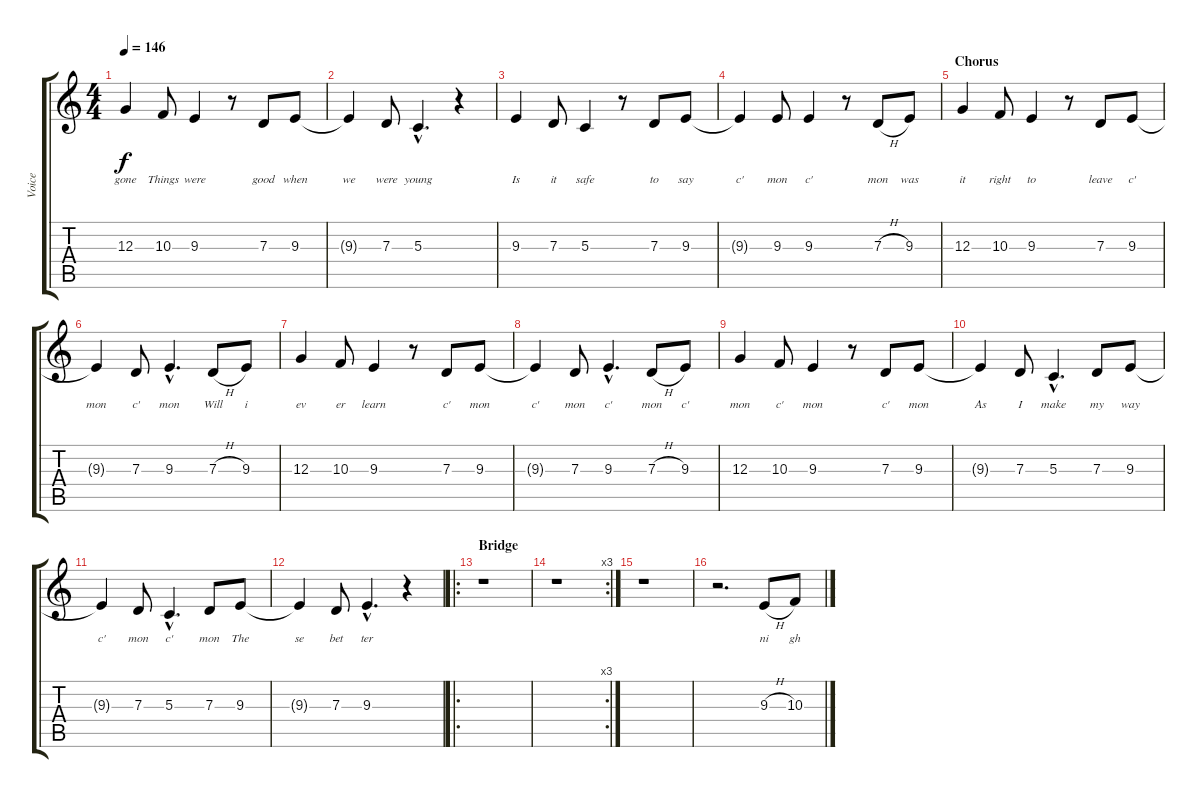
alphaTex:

\track ("Voice" "Voice") {instrument lead2sawtooth}
\staff {score tabs}
\tuning (E4 B3 G3 D3 A2 E2) {hide}
\ts (4 4)
\tempo 146
\clef g2
\ks c
12.3.4{lyrics (0 "gone") lyrics (1 "") lyrics (2 "") lyrics (3 "") lyrics (4 "") dy f} 10.3.8{lyrics (0 "Things") lyrics (1 "") lyrics (2 "") lyrics (3 "") lyrics (4 "")} 9.3.4{lyrics (0 "were") lyrics (1 "") lyrics (2 "") lyrics (3 "") lyrics (4 "")} r.8 7.3.8{lyrics (0 "good") lyrics (1 "") lyrics (2 "") lyrics (3 "") lyrics (4 "")} 9.3.8{lyrics (0 "when") lyrics (1 "") lyrics (2 "") lyrics (3 "") lyrics (4 "")} |
9.3{t}.4{lyrics (0 "we") lyrics (1 "") lyrics (2 "") lyrics (3 "") lyrics (4 "")} 7.3.8{lyrics (0 "were") lyrics (1 "") lyrics (2 "") lyrics (3 "") lyrics (4 "")} 5.3{hac}.4{d lyrics (0 "young") lyrics (1 "") lyrics (2 "") lyrics (3 "") lyrics (4 "")} r.4 |
9.3.4{lyrics (0 "Is") lyrics (1 "") lyrics (2 "") lyrics (3 "") lyrics (4 "")} 7.3.8{lyrics (0 "it") lyrics (1 "") lyrics (2 "") lyrics (3 "") lyrics (4 "")} 5.3.4{lyrics (0 "safe") lyrics (1 "") lyrics (2 "") lyrics (3 "") lyrics (4 "")} r.8 7.3.8{lyrics (0 "to") lyrics (1 "") lyrics (2 "") lyrics (3 "") lyrics (4 "")} 9.3.8{lyrics (0 "say") lyrics (1 "") lyrics (2 "") lyrics (3 "") lyrics (4 "")} |
9.3{t}.4{lyrics (0 "c'") lyrics (1 "") lyrics (2 "") lyrics (3 "") lyrics (4 "")} 9.3.8{lyrics (0 "mon") lyrics (1 "") lyrics (2 "") lyrics (3 "") lyrics (4 "")} 9.3.4{lyrics (0 "c'") lyrics (1 "") lyrics (2 "") lyrics (3 "") lyrics (4 "")} r.8 7.3{h}.8{lyrics (0 "mon") lyrics (1 "") lyrics (2 "") lyrics (3 "") lyrics (4 "")} 9.3.8{lyrics (0 "was") lyrics (1 "") lyrics (2 "") lyrics (3 "") lyrics (4 "")} |
\section ("" "Chorus")
12.3.4{lyrics (0 "it") lyrics (1 "") lyrics (2 "") lyrics (3 "") lyrics (4 "")} 10.3.8{lyrics (0 "right") lyrics (1 "") lyrics (2 "") lyrics (3 "") lyrics (4 "")} 9.3.4{lyrics (0 "to") lyrics (1 "") lyrics (2 "") lyrics (3 "") lyrics (4 "")} r.8 7.3.8{lyrics (0 "leave") lyrics (1 "") lyrics (2 "") lyrics (3 "") lyrics (4 "")} 9.3.8{lyrics (0 "c'") lyrics (1 "") lyrics (2 "") lyrics (3 "") lyrics (4 "")} |
9.3{t}.4{lyrics (0 "mon") lyrics (1 "") lyrics (2 "") lyrics (3 "") lyrics (4 "")} 7.3.8{lyrics (0 "c'") lyrics (1 "") lyrics (2 "") lyrics (3 "") lyrics (4 "")} 9.3{hac}.4{d lyrics (0 "mon") lyrics (1 "") lyrics (2 "") lyrics (3 "") lyrics (4 "")} 7.3{h}.8{lyrics (0 "Will") lyrics (1 "") lyrics (2 "") lyrics (3 "") lyrics (4 "")} 9.3.8{lyrics (0 "i") lyrics (1 "") lyrics (2 "") lyrics (3 "") lyrics (4 "")} |
12.3.4{lyrics (0 "ev") lyrics (1 "") lyrics (2 "") lyrics (3 "") lyrics (4 "")} 10.3.8{lyrics (0 "er") lyrics (1 "") lyrics (2 "") lyrics (3 "") lyrics (4 "")} 9.3.4{lyrics (0 "learn") lyrics (1 "") lyrics (2 "") lyrics (3 "") lyrics (4 "")} r.8 7.3.8{lyrics (0 "c'") lyrics (1 "") lyrics (2 "") lyrics (3 "") lyrics (4 "")} 9.3.8{lyrics (0 "mon") lyrics (1 "") lyrics (2 "") lyrics (3 "") lyrics (4 "")} |
9.3{t}.4{lyrics (0 "c'") lyrics (1 "") lyrics (2 "") lyrics (3 "") lyrics (4 "")} 7.3.8{lyrics (0 "mon") lyrics (1 "") lyrics (2 "") lyrics (3 "") lyrics (4 "")} 9.3{hac}.4{d lyrics (0 "c'") lyrics (1 "") lyrics (2 "") lyrics (3 "") lyrics (4 "")} 7.3{h}.8{lyrics (0 "mon") lyrics (1 "") lyrics (2 "") lyrics (3 "") lyrics (4 "")} 9.3.8{lyrics (0 "c'") lyrics (1 "") lyrics (2 "") lyrics (3 "") lyrics (4 "")} |
12.3.4{lyrics (0 "mon") lyrics (1 "") lyrics (2 "") lyrics (3 "") lyrics (4 "")} 10.3.8{lyrics (0 "c'") lyrics (1 "") lyrics (2 "") lyrics (3 "") lyrics (4 "")} 9.3.4{lyrics (0 "mon") lyrics (1 "") lyrics (2 "") lyrics (3 "") lyrics (4 "")} r.8 7.3.8{lyrics (0 "c'") lyrics (1 "") lyrics (2 "") lyrics (3 "") lyrics (4 "")} 9.3.8{lyrics (0 "mon") lyrics (1 "") lyrics (2 "") lyrics (3 "") lyrics (4 "")} |
9.3{t}.4{lyrics (0 "As") lyrics (1 "") lyrics (2 "") lyrics (3 "") lyrics (4 "")} 7.3.8{lyrics (0 "I") lyrics (1 "") lyrics (2 "") lyrics (3 "") lyrics (4 "")} 5.3{hac}.4{d lyrics (0 "make") lyrics (1 "") lyrics (2 "") lyrics (3 "") lyrics (4 "")} 7.3.8{lyrics (0 "my") lyrics (1 "") lyrics (2 "") lyrics (3 "") lyrics (4 "")} 9.3.8{lyrics (0 "way") lyrics (1 "") lyrics (2 "") lyrics (3 "") lyrics (4 "")} |
9.3{t}.4{lyrics (0 "c'") lyrics (1 "") lyrics (2 "") lyrics (3 "") lyrics (4 "")} 7.3.8{lyrics (0 "mon") lyrics (1 "") lyrics (2 "") lyrics (3 "") lyrics (4 "")} 5.3{hac}.4{d lyrics (0 "c'") lyrics (1 "") lyrics (2 "") lyrics (3 "") lyrics (4 "")} 7.3.8{lyrics (0 "mon") lyrics (1 "") lyrics (2 "") lyrics (3 "") lyrics (4 "")} 9.3.8{lyrics (0 "The") lyrics (1 "") lyrics (2 "") lyrics (3 "") lyrics (4 "")} |
9.3{t}.4{lyrics (0 "se") lyrics (1 "") lyrics (2 "") lyrics (3 "") lyrics (4 "")} 7.3.8{lyrics (0 "bet") lyrics (1 "") lyrics (2 "") lyrics (3 "") lyrics (4 "")} 9.3{hac}.4{d lyrics (0 "ter") lyrics (1 "") lyrics (2 "") lyrics (3 "") lyrics (4 "")} r.4 |
\ro
\section ("" "Bridge")
r.1 |
\rc 3
r.1 |
r.1 |
r.2{d} 9.3{h}.8{lyrics (0 "ni") lyrics (1 "") lyrics (2 "") lyrics (3 "") lyrics (4 "")} 10.3.8{lyrics (0 "gh") lyrics (1 "") lyrics (2 "") lyrics (3 "") lyrics (4 "")}
